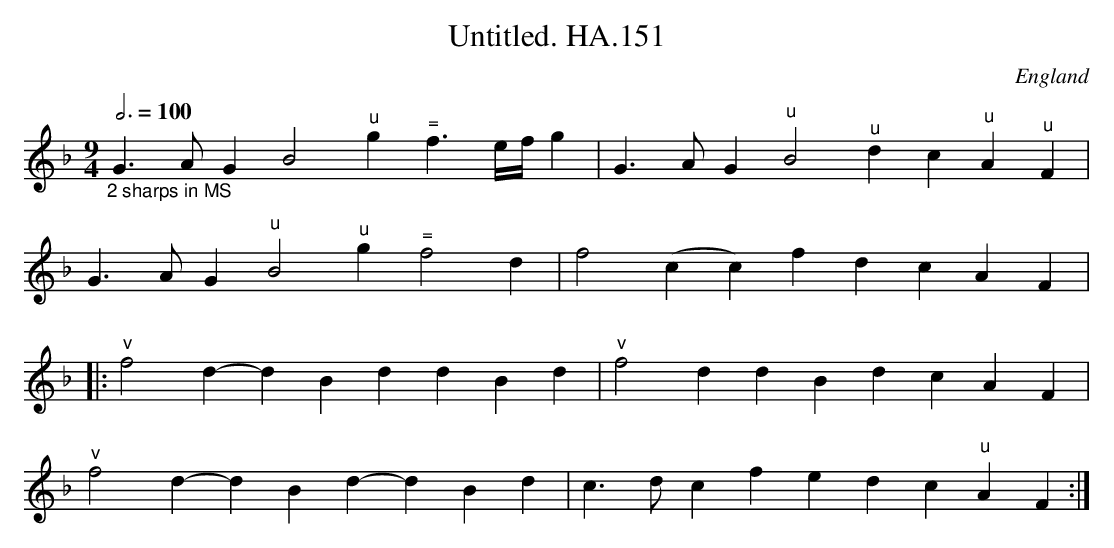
X:1
T:Untitled. HA.151
M:9/4
L:1/4
Q:3/4=100
O:England
K:F major
"_2 sharps in MS"G3/2A/2GB2"^u"g"^="f3/2 e/4f/4 g|\
G3/2A/2G"^u"B2"^u"dc"^u"A"^u"F|!
G3/2A/2G"^u"B2"^u"g"^="f2d|f2(cc)fdcAF|!
|:"^v"f2d-dBddBd|"^v"f2ddBdcAF|!
"^v"f2d-dBd-dBd|c3/2d/2cfedc"^u"AF:|
